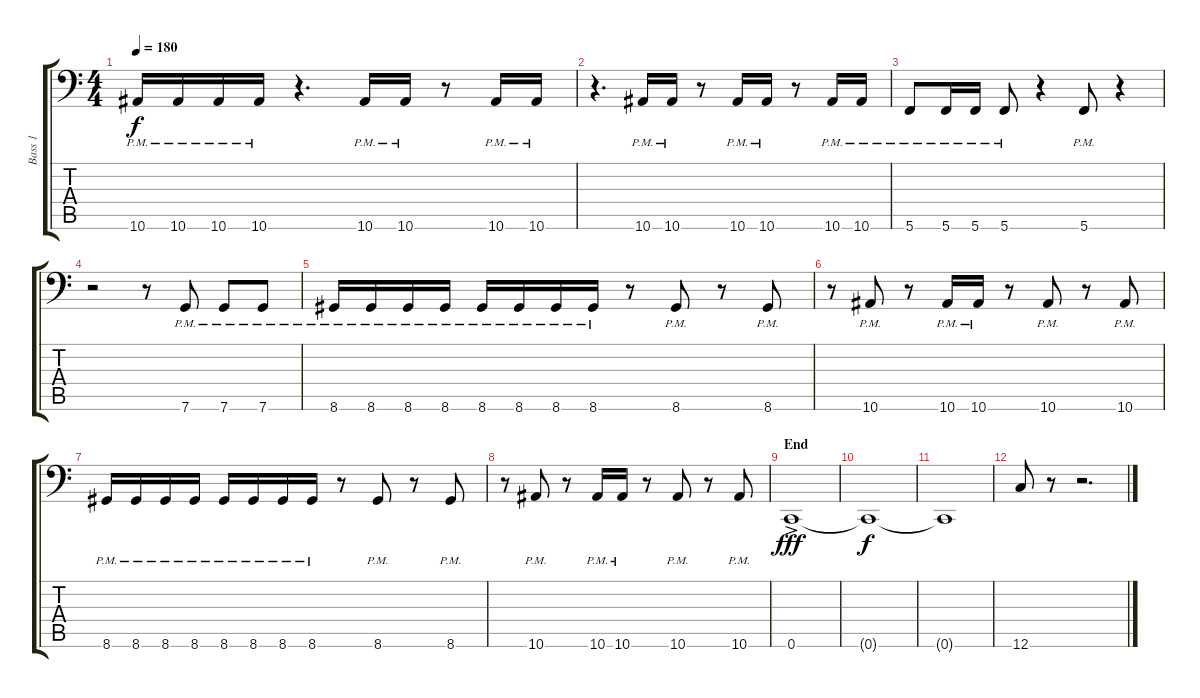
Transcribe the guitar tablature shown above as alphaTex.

\track ("Bass 1" "Bass 1") {instrument electricbasspick}
\staff {score tabs}
\tuning (D3 A2 F2 C2 G1 C1) {hide}
\ts (4 4)
\tempo 180
\clef f4
\ks c
10.6{pm}.16{dy f} 10.6{pm}.16 10.6{pm}.16 10.6{pm}.16 r.4{d} 10.6{pm}.16 10.6{pm}.16 r.8 10.6{pm}.16 10.6{pm}.16 |
r.4{d} 10.6{pm}.16 10.6{pm}.16 r.8 10.6{pm}.16 10.6{pm}.16 r.8 10.6{pm}.16 10.6{pm}.16 |
5.6{pm}.8 5.6{pm}.16 5.6{pm}.16 5.6{pm}.8 r.4 5.6{pm}.8 r.4 |
r.2 r.8 7.6{pm}.8 7.6{pm}.8 7.6{pm}.8 |
8.6{pm}.16 8.6{pm}.16 8.6{pm}.16 8.6{pm}.16 8.6{pm}.16 8.6{pm}.16 8.6{pm}.16 8.6{pm}.16 r.8 8.6{pm}.8 r.8 8.6{pm}.8 |
r.8 10.6{pm}.8 r.8 10.6{pm}.16 10.6{pm}.16 r.8 10.6{pm}.8 r.8 10.6{pm}.8 |
8.6{pm}.16 8.6{pm}.16 8.6{pm}.16 8.6{pm}.16 8.6{pm}.16 8.6{pm}.16 8.6{pm}.16 8.6{pm}.16 r.8 8.6{pm}.8 r.8 8.6{pm}.8 |
r.8 10.6{pm}.8 r.8 10.6{pm}.16 10.6{pm}.16 r.8 10.6{pm}.8 r.8 10.6{pm}.8 |
\section ("" "End")
0.6{ac}.1{dy fff volume 16} |
0.6{t}.1{dy f} |
0.6{t}.1 |
12.6.8 r.8 r.2{d}
